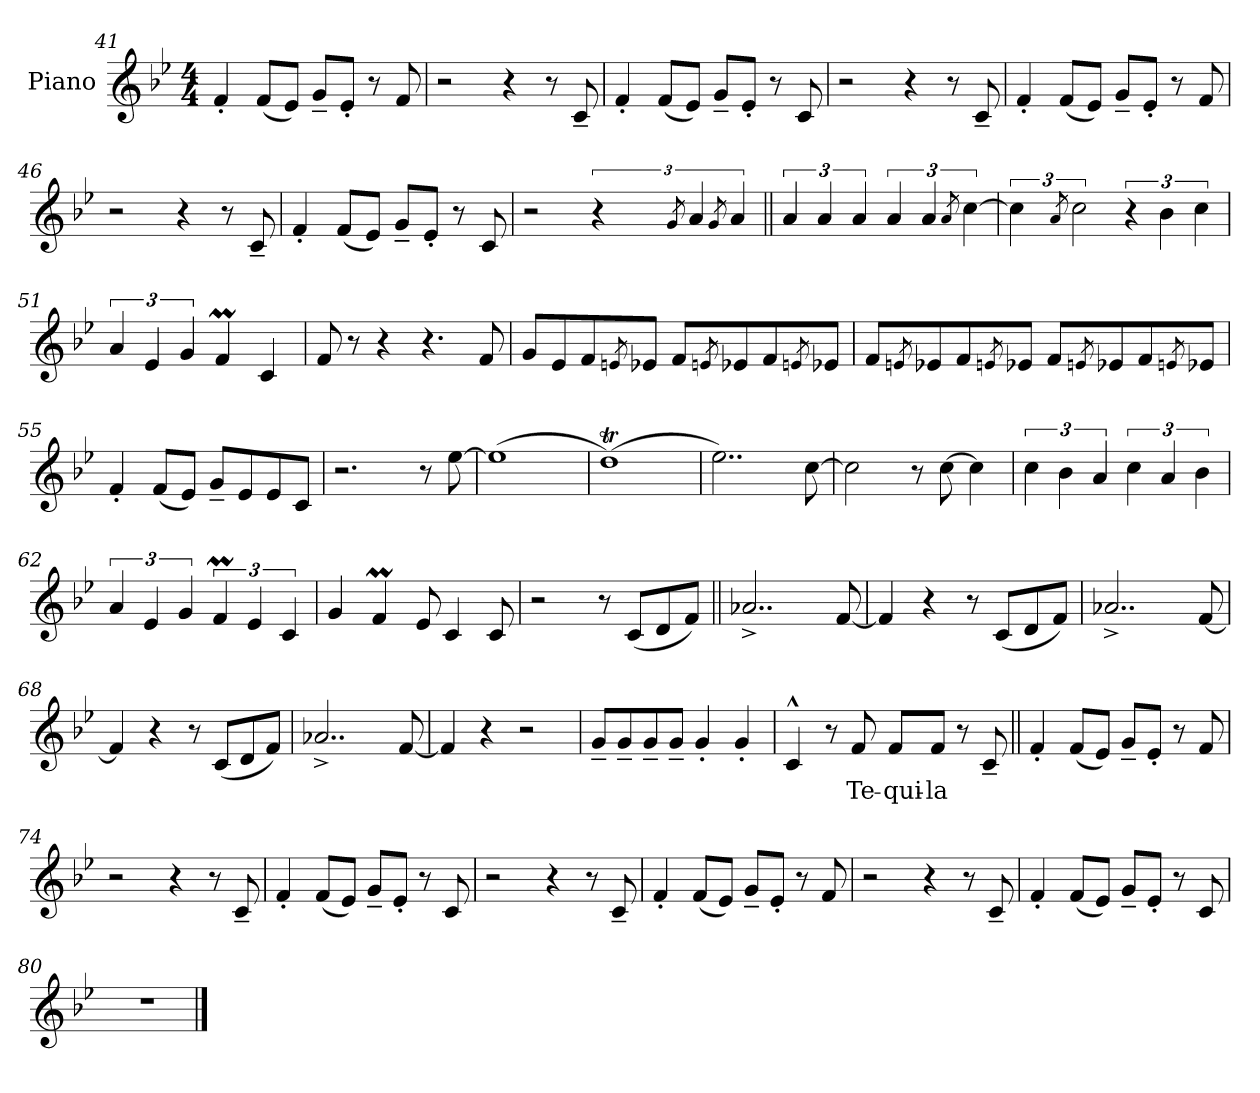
**kern	**text
*part1	*part1
*staff1	*staff1
*I"Piano	*
*I'Pno.	*
*clefG2	*
*k[b-e-]	*
*M4/4	*
=41	=41
4f'	.
(8fL	.
8e-J)	.
8g~L	.
8e-'J	.
8r	.
8f	.
=42	=42
2r	.
4r	.
8r	.
8c~	.
=43	=43
4f'	.
(8fL	.
8e-J)	.
8g~L	.
8e-'J	.
8r	.
8c	.
=44	=44
2r	.
4r	.
8r	.
8c~	.
=45	=45
4f'	.
(8fL	.
8e-J)	.
8g~L	.
8e-'J	.
8r	.
8f	.
=46	=46
2r	.
4r	.
8r	.
8c~	.
=47	=47
4f'	.
(8fL	.
8e-J)	.
8g~L	.
8e-'J	.
8r	.
8c	.
=48	=48
2r	.
6r	.
8qg	.
6a	.
8qg	.
6a	.
=49||	=49||
6a	.
6a	.
6a	.
6a	.
6a	.
8qa	.
[6cc	.
=50	=50
6cc]	.
8qa	.
3cc	.
6r	.
6b-	.
6cc	.
=51	=51
6a	.
6e-	.
6g	.
4fM	.
4c	.
=52	=52
8f	.
8r	.
4r	.
4.r	.
8f	.
=53	=53
8gL	.
8e-	.
8f	.
8qen	.
8e-XJ	.
8fL	.
8qen	.
8e-X	.
8f	.
8qen	.
8e-XJ	.
=54	=54
8fL	.
8qen	.
8e-X	.
8f	.
8qen	.
8e-XJ	.
8fL	.
8qen	.
8e-X	.
8f	.
8qen	.
8e-XJ	.
=55	=55
4f'	.
(8fL	.
8e-J)	.
8g~L	.
8e-	.
8e-	.
8cJ	.
=56	=56
2.r	.
8r	.
[8ee-	.
=57	=57
(1ee-]	.
=58	=58
(1ddt)	.
=59	=59
2..ee-)	.
[8cc	.
=60	=60
2cc]	.
8r	.
[8cc	.
4cc]	.
=61	=61
6cc	.
6b-	.
6a	.
6cc	.
6a	.
6b-	.
=62	=62
6a	.
6e-	.
6g	.
6fM	.
6e-	.
6c	.
=63	=63
4g	.
4fM	.
8e-	.
4c	.
8c	.
=64	=64
2r	.
8r	.
(8cL	.
8d	.
8fJ)	.
=65||	=65||
2..a-X^	.
[8f	.
=66	=66
4f]	.
4r	.
8r	.
(8cL	.
8d	.
8fJ)	.
=67	=67
2..a-X^	.
[8f	.
=68	=68
4f]	.
4r	.
8r	.
(8cL	.
8d	.
8fJ)	.
=69	=69
2..a-X^	.
[8f	.
=70	=70
4f]	.
4r	.
2r	.
=71	=71
8g~L	.
8g~	.
8g~	.
8g~J	.
4g'	.
4g'	.
=72	=72
4c^^	.
8r	.
8f	Te-
8fL	-qui-
8fJ	-la
8r	.
8c~	.
=73||	=73||
4f'	.
(8fL	.
8e-J)	.
8g~L	.
8e-'J	.
8r	.
8f	.
=74	=74
2r	.
4r	.
8r	.
8c~	.
=75	=75
4f'	.
(8fL	.
8e-J)	.
8g~L	.
8e-'J	.
8r	.
8c	.
=76	=76
2r	.
4r	.
8r	.
8c~	.
=77	=77
4f'	.
(8fL	.
8e-J)	.
8g~L	.
8e-'J	.
8r	.
8f	.
=78	=78
2r	.
4r	.
8r	.
8c~	.
=79	=79
4f'	.
(8fL	.
8e-J)	.
8g~L	.
8e-'J	.
8r	.
8c	.
=80	=80
1r	.
==	==
*-	*-
